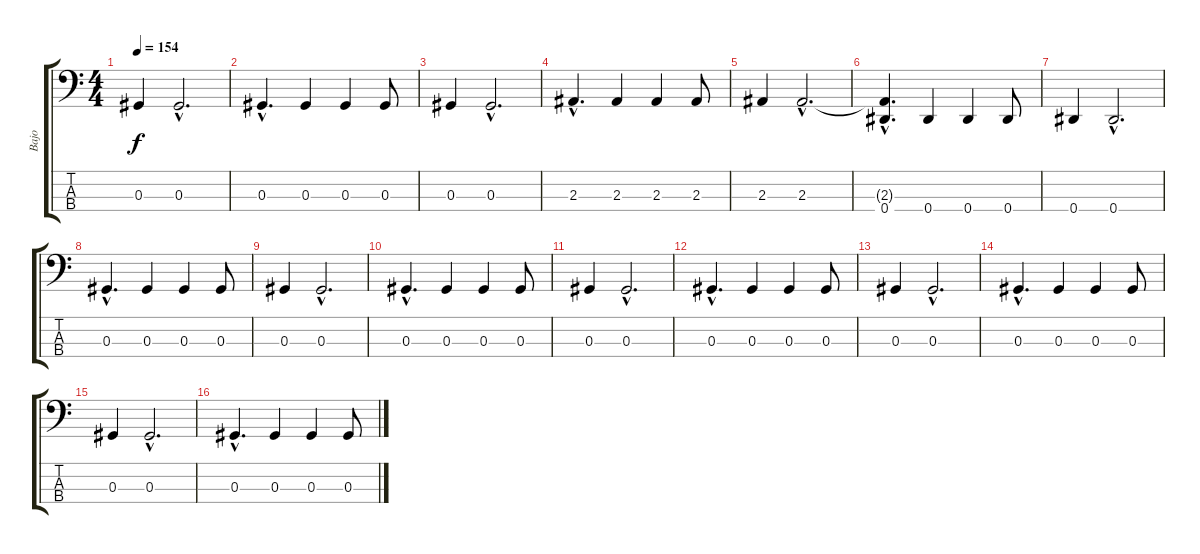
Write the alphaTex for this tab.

\track ("Bajo" "Bajo") {instrument electricbassfinger}
\staff {score tabs}
\tuning (Gb2 Db2 Ab1 Eb1) {hide}
\ts (4 4)
\tempo 154
\clef f4
\ks c
0.3.4{dy f} 0.3{hac}.2{d} |
0.3{hac}.4{d} 0.3.4 0.3.4 0.3.8 |
0.3.4 0.3{hac}.2{d} |
2.3{hac}.4{d} 2.3.4 2.3.4 2.3.8 |
2.3.4 2.3{hac}.2{d} |
(2.3{hac t} 0.4{hac}).4{d} 0.4.4 0.4.4 0.4.8 |
0.4.4 0.4{hac}.2{d} |
0.3{hac}.4{d} 0.3.4 0.3.4 0.3.8 |
0.3.4 0.3{hac}.2{d} |
0.3{hac}.4{d} 0.3.4 0.3.4 0.3.8 |
0.3.4 0.3{hac}.2{d} |
0.3{hac}.4{d} 0.3.4 0.3.4 0.3.8 |
0.3.4 0.3{hac}.2{d} |
0.3{hac}.4{d} 0.3.4 0.3.4 0.3.8 |
0.3.4 0.3{hac}.2{d} |
0.3{hac}.4{d} 0.3.4 0.3.4 0.3.8
